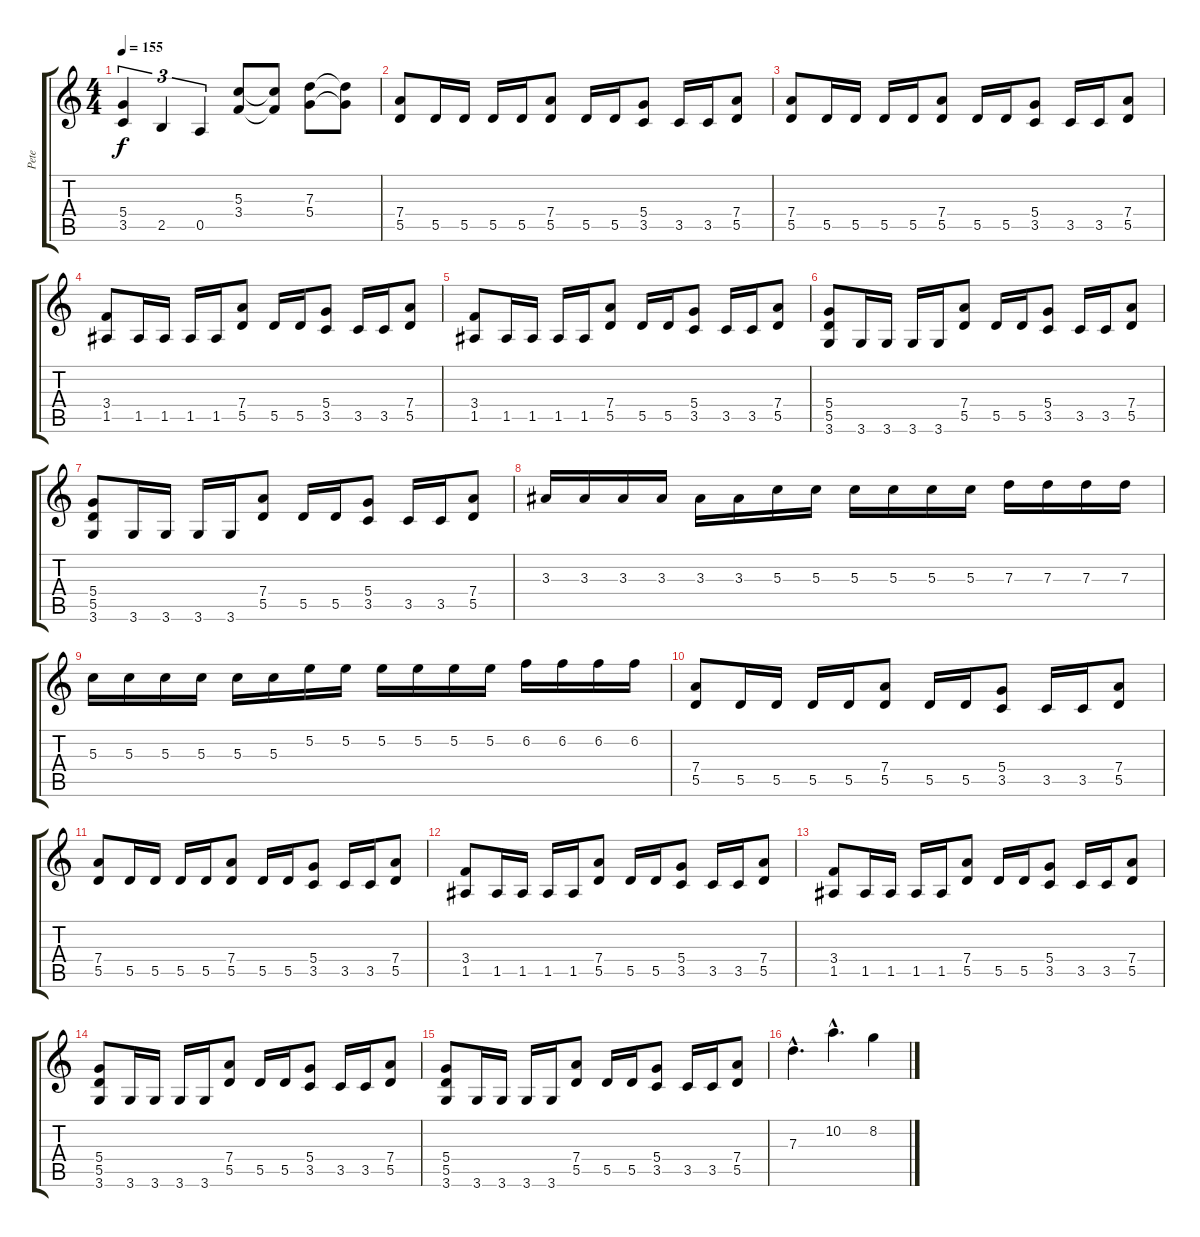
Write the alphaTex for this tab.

\track ("Pete" "Pete") {instrument distortionguitar}
\staff {score tabs}
\tuning (E4 B3 G3 D3 A2 E2) {hide}
\ts (4 4)
\tempo 155
\clef g2
\ks c
(5.4 3.5).4{tu (3 2) dy f} 2.5.4{tu (3 2)} 0.5.4{tu (3 2)} (5.3 3.4).8 (5.3{t} 3.4{t}).8 (7.3 5.4).8 (7.3{t} 5.4{t}).8 |
(7.4 5.5).8 5.5.16 5.5.16 5.5.16 5.5.16 (7.4 5.5).8 5.5.16 5.5.16 (5.4 3.5).8 3.5.16 3.5.16 (7.4 5.5).8 |
(7.4 5.5).8 5.5.16 5.5.16 5.5.16 5.5.16 (7.4 5.5).8 5.5.16 5.5.16 (5.4 3.5).8 3.5.16 3.5.16 (7.4 5.5).8 |
(3.4 1.5).8 1.5.16 1.5.16 1.5.16 1.5.16 (7.4 5.5).8 5.5.16 5.5.16 (5.4 3.5).8 3.5.16 3.5.16 (7.4 5.5).8 |
(3.4 1.5).8 1.5.16 1.5.16 1.5.16 1.5.16 (7.4 5.5).8 5.5.16 5.5.16 (5.4 3.5).8 3.5.16 3.5.16 (7.4 5.5).8 |
(5.4 5.5 3.6).8 3.6.16 3.6.16 3.6.16 3.6.16 (7.4 5.5).8 5.5.16 5.5.16 (5.4 3.5).8 3.5.16 3.5.16 (7.4 5.5).8 |
(5.4 5.5 3.6).8 3.6.16 3.6.16 3.6.16 3.6.16 (7.4 5.5).8 5.5.16 5.5.16 (5.4 3.5).8 3.5.16 3.5.16 (7.4 5.5).8 |
3.3.16 3.3.16 3.3.16 3.3.16 3.3.16 3.3.16 5.3.16 5.3.16 5.3.16 5.3.16 5.3.16 5.3.16 7.3.16 7.3.16 7.3.16 7.3.16 |
5.3.16 5.3.16 5.3.16 5.3.16 5.3.16 5.3.16 5.2.16 5.2.16 5.2.16 5.2.16 5.2.16 5.2.16 6.2.16 6.2.16 6.2.16 6.2.16 |
(7.4 5.5).8 5.5.16 5.5.16 5.5.16 5.5.16 (7.4 5.5).8 5.5.16 5.5.16 (5.4 3.5).8 3.5.16 3.5.16 (7.4 5.5).8 |
(7.4 5.5).8 5.5.16 5.5.16 5.5.16 5.5.16 (7.4 5.5).8 5.5.16 5.5.16 (5.4 3.5).8 3.5.16 3.5.16 (7.4 5.5).8 |
(3.4 1.5).8 1.5.16 1.5.16 1.5.16 1.5.16 (7.4 5.5).8 5.5.16 5.5.16 (5.4 3.5).8 3.5.16 3.5.16 (7.4 5.5).8 |
(3.4 1.5).8 1.5.16 1.5.16 1.5.16 1.5.16 (7.4 5.5).8 5.5.16 5.5.16 (5.4 3.5).8 3.5.16 3.5.16 (7.4 5.5).8 |
(5.4 5.5 3.6).8 3.6.16 3.6.16 3.6.16 3.6.16 (7.4 5.5).8 5.5.16 5.5.16 (5.4 3.5).8 3.5.16 3.5.16 (7.4 5.5).8 |
(5.4 5.5 3.6).8 3.6.16 3.6.16 3.6.16 3.6.16 (7.4 5.5).8 5.5.16 5.5.16 (5.4 3.5).8 3.5.16 3.5.16 (7.4 5.5).8 |
7.3{hac}.4{d} 10.2{hac}.4{d} 8.2.4
